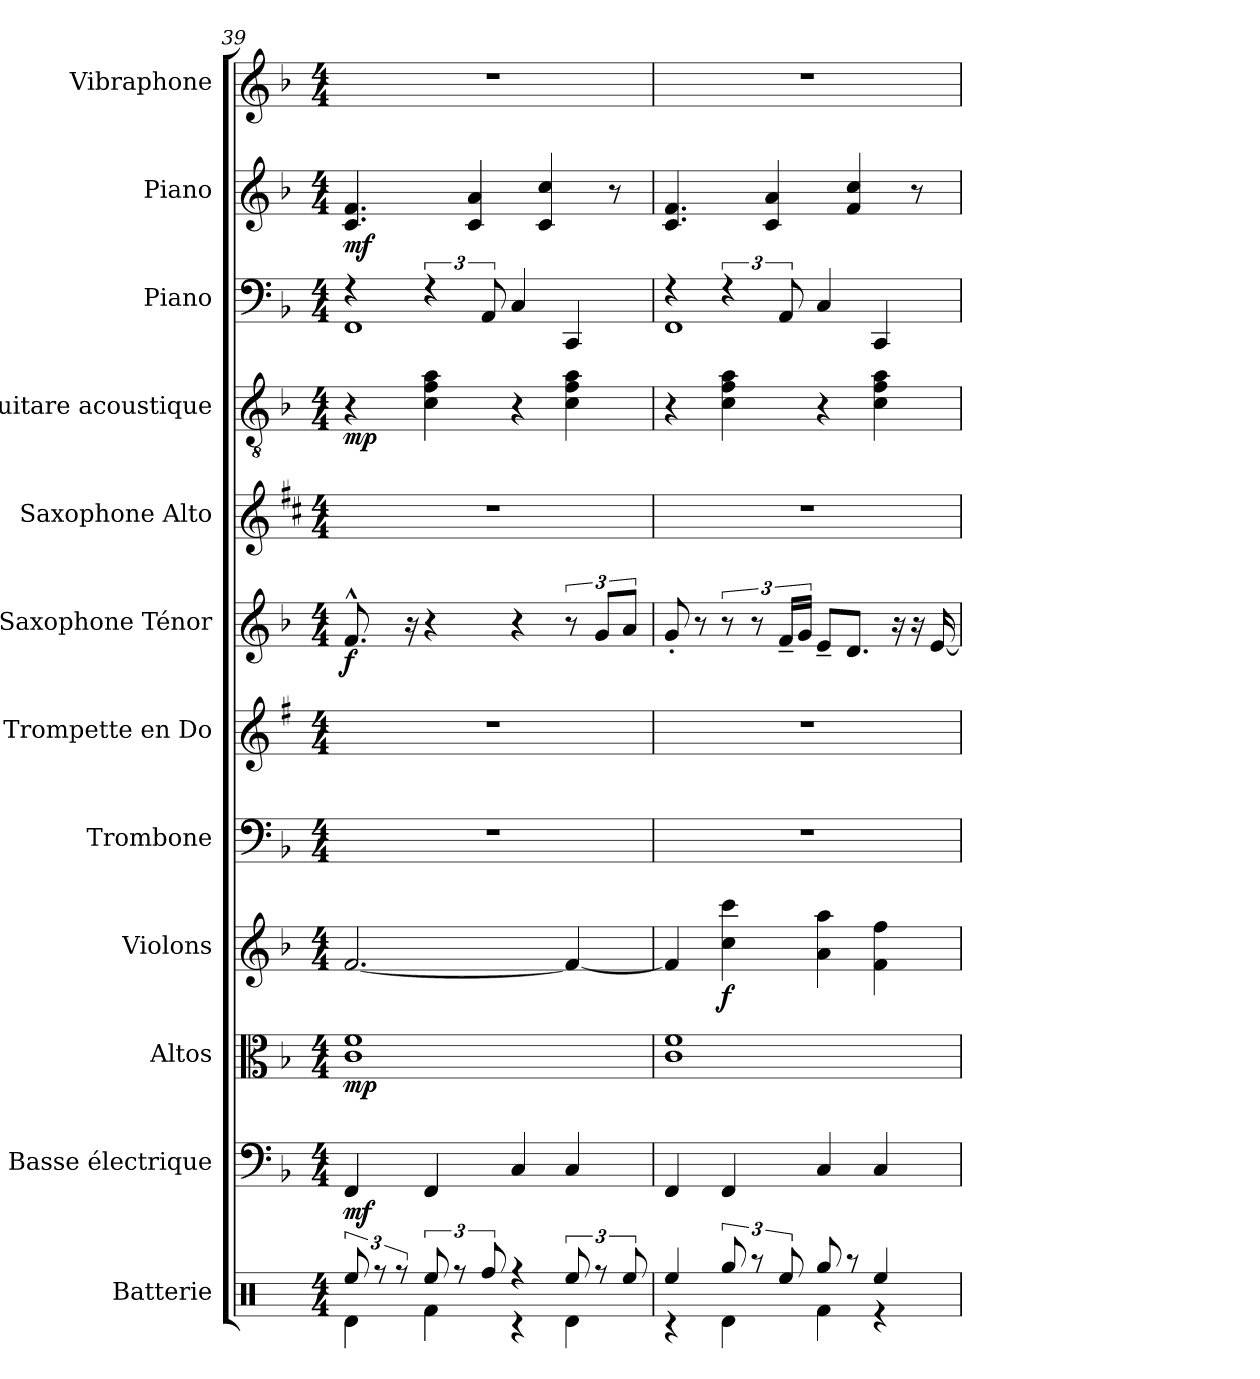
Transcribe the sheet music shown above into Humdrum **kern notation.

**kern	**kern	**dynam	**kern	**dynam	**kern	**dynam	**kern	**kern	**kern	**dynam	**kern	**kern	**dynam	**kern	**kern	**dynam	**kern
*part12	*part11	*part11	*part10	*part10	*part9	*part9	*part8	*part7	*part6	*part6	*part5	*part4	*part4	*part3	*part2	*part2	*part1
*staff12	*staff11	*staff11	*staff10	*staff10	*staff9	*staff9	*staff8	*staff7	*staff6	*staff6	*staff5	*staff4	*staff4	*staff3	*staff2	*staff2	*staff1
*I"Batterie	*I"Basse électrique	*	*I"Altos	*	*I"Violons	*	*I"Trombone	*I"Trompette en Do	*I"Saxophone Ténor	*	*I"Saxophone Alto	*I"Guitare acoustique	*	*I"Piano	*I"Piano	*	*I"Vibraphone
*I'Batt.	*I'B. él.	*	*I'Alt.	*	*I'Vlns.	*	*I'Tbn.	*I'Tromp. Do	*I'Sax. T.	*	*I'Sax. A.	*I'Guit.	*	*I'Pia.	*I'Pia.	*	*I'Vib.
*clefX	*clefF4	*	*clefC3	*	*clefG2	*	*clefF4	*clefG2	*clefG2	*	*clefG2	*clefGv2	*	*clefF4	*clefG2	*	*clefG2
*	*ITrd7c12	*	*	*	*	*	*	*ITrd1c2	*ITrd8c14	*	*ITrd5c9	*	*	*	*	*	*
*k[]	*k[b-]	*	*k[b-]	*	*k[b-]	*	*k[b-]	*k[b-]	*k[b-]	*	*k[b-]	*k[b-]	*	*k[b-]	*k[b-]	*	*k[b-]
*M4/4	*M4/4	*	*M4/4	*	*M4/4	*	*M4/4	*M4/4	*M4/4	*	*M4/4	*M4/4	*	*M4/4	*M4/4	*	*M4/4
=39	=39	=39	=39	=39	=39	=39	=39	=39	=39	=39	=39	=39	=39	=39	=39	=39	=39
*^	*	*	*	*	*	*	*	*	*	*	*	*	*	*^	*	*	*
!	!	!	!LO:DY:b	!	!LO:DY:b	!	!	!	!	!	!LO:DY:b	!	!	!LO:DY:b	!	!	!	!LO:DY:b	!
12Ree/	4Rd\	4FFF/	mf	1c 1f	mp	[2.f/	.	1r	1r	8.F^^/	f	1r	4r	mp	4r	1FF	4.c/ 4.f/	mf	1r
12r	.	.	.	.	.	.	.	.	.	.	.	.	.	.	.	.	.	.	.
12r	.	.	.	.	.	.	.	.	.	.	.	.	.	.	.	.	.	.	.
.	.	.	.	.	.	.	.	.	.	16r	.	.	.	.	.	.	.	.	.
12Ree/	4Rf\	4FFF/	.	.	.	.	.	.	.	4r	.	.	4c\ 4f\ 4a\	.	6r	.	.	.	.
12r	.	.	.	.	.	.	.	.	.	.	.	.	.	.	.	.	.	.	.
.	.	.	.	.	.	.	.	.	.	.	.	.	.	.	.	.	4c/ 4a/	.	.
12Rff/	.	.	.	.	.	.	.	.	.	.	.	.	.	.	12AA/	.	.	.	.
4r	4r	4CC/	.	.	.	.	.	.	.	4r	.	.	4r	.	4C/	.	.	.	.
.	.	.	.	.	.	.	.	.	.	.	.	.	.	.	.	.	4c/ 4cc/	.	.
12Ree/	4Rd\	4CC/	.	.	.	4f/_	.	.	.	12r	.	.	4c\ 4f\ 4a\	.	4CC/	.	.	.	.
12r	.	.	.	.	.	.	.	.	.	12G/L	.	.	.	.	.	.	.	.	.
.	.	.	.	.	.	.	.	.	.	.	.	.	.	.	.	.	8r	.	.
12Ree/	.	.	.	.	.	.	.	.	.	12A/J	.	.	.	.	.	.	.	.	.
=40	=40	=40	=40	=40	=40	=40	=40	=40	=40	=40	=40	=40	=40	=40	=40	=40	=40	=40	=40
4Ree/	4r	4FFF/	.	1c 1f	.	4f/]	.	1r	1r	8G'/	.	1r	4r	.	4r	1FF	4.c/ 4.f/	.	1r
.	.	.	.	.	.	.	.	.	.	8r	.	.	.	.	.	.	.	.	.
!	!	!	!	!	!	!	!LO:DY:b	!	!	!	!	!	!	!	!	!	!	!	!
12Rgg/	4Rd\	4FFF/	.	.	.	4cc\ 4ccc\	f	.	.	12r	.	.	4c\ 4f\ 4a\	.	6r	.	.	.	.
12r	.	.	.	.	.	.	.	.	.	12r	.	.	.	.	.	.	.	.	.
.	.	.	.	.	.	.	.	.	.	.	.	.	.	.	.	.	4c/ 4a/	.	.
12Ree/	.	.	.	.	.	.	.	.	.	24F~/LL	.	.	.	.	12AA/	.	.	.	.
.	.	.	.	.	.	.	.	.	.	24G/JJ	.	.	.	.	.	.	.	.	.
8Rgg/	4Rf\	4CC/	.	.	.	4a\ 4aa\	.	.	.	8E~/L	.	.	4r	.	4C/	.	.	.	.
8r	.	.	.	.	.	.	.	.	.	8.D/J	.	.	.	.	.	.	4f/ 4cc/	.	.
4Ree/	4r	4CC/	.	.	.	4f\ 4ff\	.	.	.	.	.	.	4c\ 4f\ 4a\	.	4CC/	.	.	.	.
.	.	.	.	.	.	.	.	.	.	16r	.	.	.	.	.	.	.	.	.
.	.	.	.	.	.	.	.	.	.	16r	.	.	.	.	.	.	8r	.	.
.	.	.	.	.	.	.	.	.	.	[16E/	.	.	.	.	.	.	.	.	.
*v	*v	*	*	*	*	*	*	*	*	*	*	*	*	*	*v	*v	*	*	*
=	=	=	=	=	=	=	=	=	=	=	=	=	=	=	=	=	=
*-	*-	*-	*-	*-	*-	*-	*-	*-	*-	*-	*-	*-	*-	*-	*-	*-	*-
